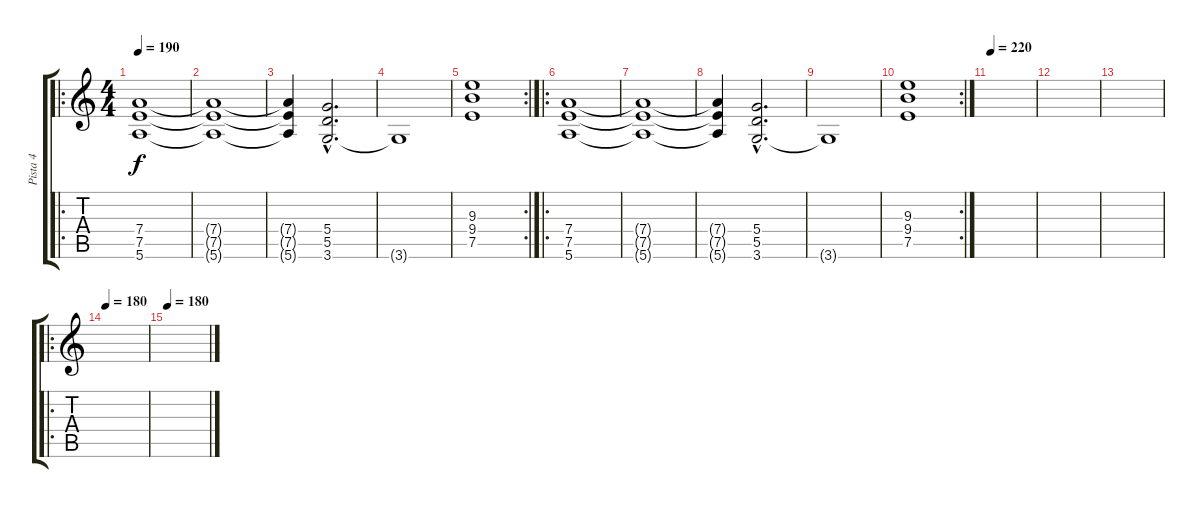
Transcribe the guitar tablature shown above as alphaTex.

\track ("Pista 4" "Pista 4") {instrument distortionguitar}
\staff {score tabs}
\tuning (E4 B3 G3 D3 A2 E2) {hide}
\ro
\ts (4 4)
\tempo 190
\clef g2
\ks c
(7.4 7.5 5.6).1{dy f instrument distortionguitar} |
(7.4{t} 7.5{t} 5.6{t}).1 |
(7.4{t} 7.5{t} 5.6{t}).4 (5.4{hac} 5.5{hac} 3.6{hac}).2{d} |
3.6{t}.1 |
\rc 2
(9.3 9.4 7.5).1 |
\ro
(7.4 7.5 5.6).1 |
(7.4{t} 7.5{t} 5.6{t}).1 |
(7.4{t} 7.5{t} 5.6{t}).4 (5.4{hac} 5.5{hac} 3.6{hac}).2{d} |
3.6{t}.1 |
\rc 2
(9.3 9.4 7.5).1 |
\tempo 220
|
|
|
\ro
\tempo 180
|
\tempo 180
